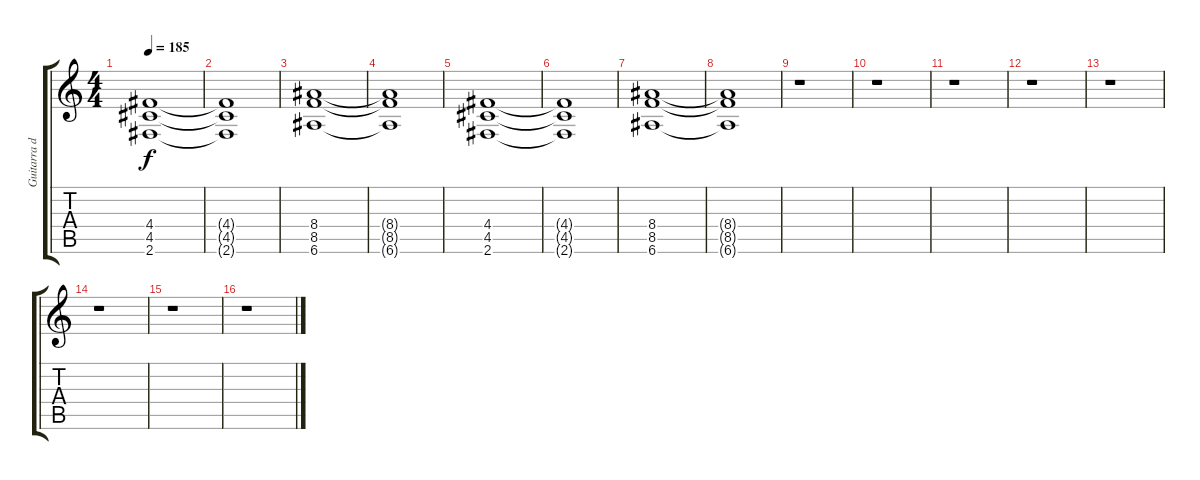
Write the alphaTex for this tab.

\track ("Guitarra de ayuda" "Guitarra d") {instrument distortionguitar}
\staff {score tabs}
\tuning (E4 B3 G3 D3 A2 E2) {hide}
\ts (4 4)
\tempo 185
\clef g2
\ks c
(4.4 4.5 2.6).1{dy f} |
(4.4{t} 4.5{t} 2.6{t}).1 |
(8.4 8.5 6.6).1 |
(8.4{t} 8.5{t} 6.6{t}).1 |
(4.4 4.5 2.6).1 |
(4.4{t} 4.5{t} 2.6{t}).1 |
(8.4 8.5 6.6).1 |
(8.4{t} 8.5{t} 6.6{t}).1 |
r.1 |
r.1 |
r.1 |
r.1 |
r.1 |
r.1 |
r.1 |
r.1
